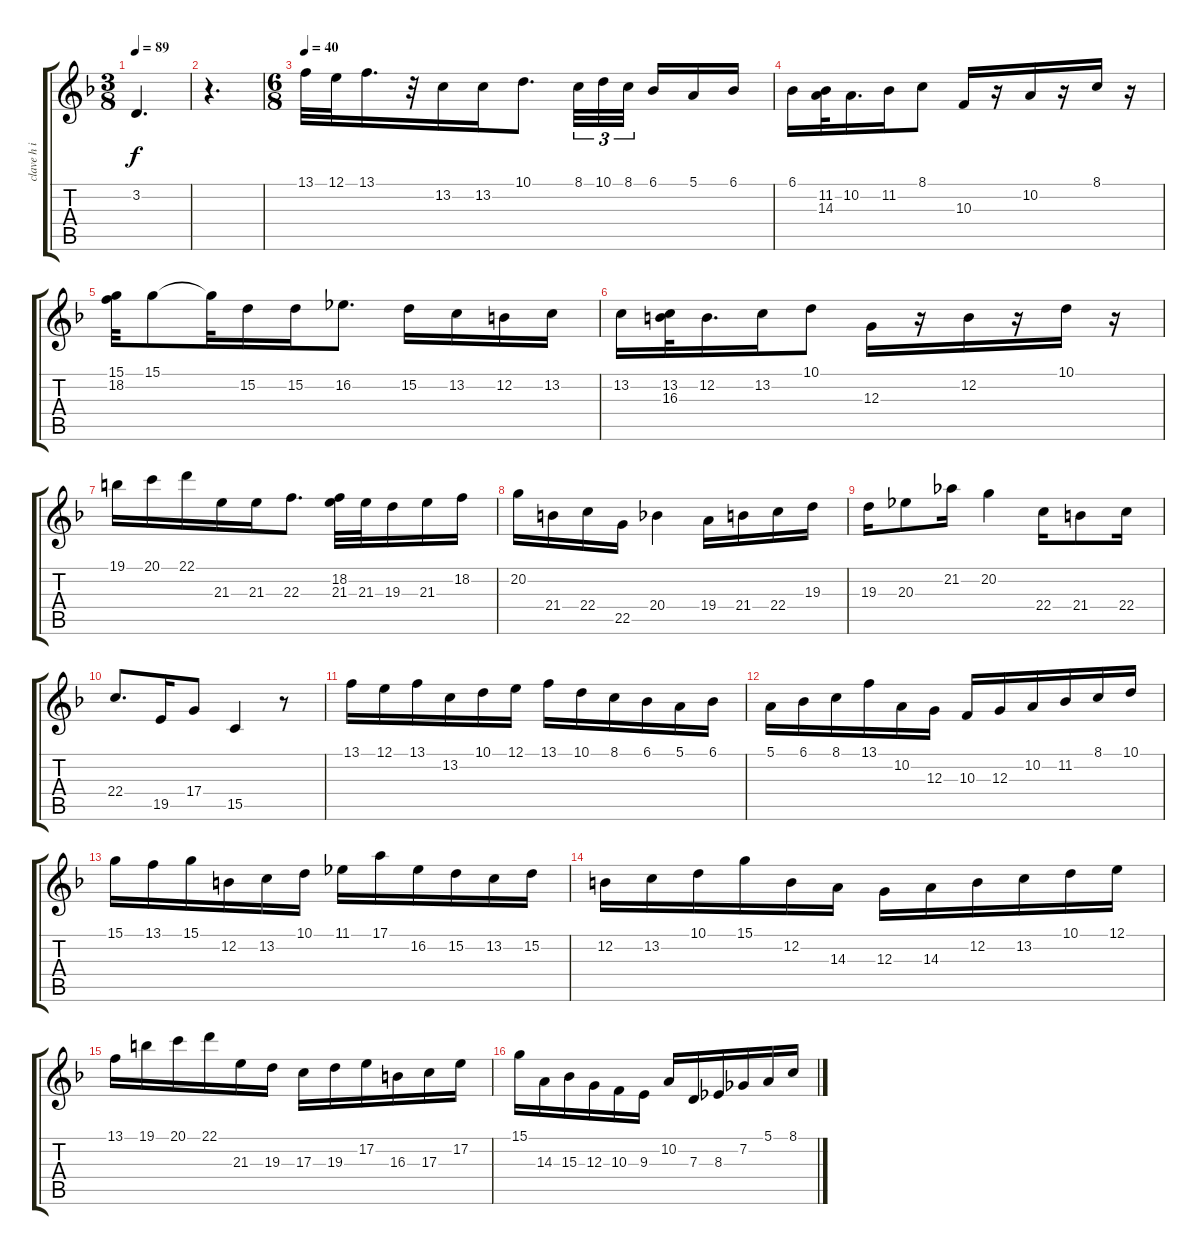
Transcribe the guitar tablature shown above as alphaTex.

\track ("clave h i" "clave h i") {instrument harpsichord}
\staff {score tabs}
\tuning (E4 B3 G3 D3 A2 E2) {hide}
\ts (3 8)
\tempo 89
\clef g2
\ks dminor
3.2.4{d dy f} |
r.4{d} |
\ts (6 8)
\tempo 40
13.1.32 12.1.32 13.1.16{d} r.32 13.2.16 13.2.16 10.1.8{d} 8.1.32{tu (3 2)} 10.1.32{tu (3 2)} 8.1.32{tu (3 2) beam splitsecondary} 6.1.16 5.1.16 6.1.16 |
6.1.16 (11.2 14.3).32 10.2.16{d} 11.2.16 8.1.8 10.3.16 r.16 10.2.16 r.16 8.1.16 r.16 |
(15.1 18.2).32 15.1.8 15.1{t}.32 15.2.16 15.2.16 16.2.8{d} 15.2.16 13.2.16 12.2.16 13.2.16 |
13.2.16 (13.2 16.3).32 12.2.16{d} 13.2.16 10.1.8 12.3.16 r.16 12.2.16 r.16 10.1.16 r.16 |
19.1.16 20.1.16 22.1.16 21.3.16 21.3.16 22.3.8{d} (18.2 21.3).32 21.3.32 19.3.16 21.3.16 18.2.16 |
20.2.16 21.4.16 22.4.16 22.5.16 20.4.4 19.4.16 21.4.16 22.4.16 19.3.16 |
19.3.16 20.3.8 21.2.16 20.2.4 22.4.16 21.4.8 22.4.16 |
22.4.8{d} 19.5.16 17.4.8 15.5.4 r.8 |
13.1.16 12.1.16 13.1.16 13.2.16 10.1.16 12.1.16 13.1.16 10.1.16 8.1.16 6.1.16 5.1.16 6.1.16 |
5.1.16 6.1.16 8.1.16 13.1.16 10.2.16 12.3.16 10.3.16 12.3.16 10.2.16 11.2.16 8.1.16 10.1.16 |
15.1.16 13.1.16 15.1.16 12.2.16 13.2.16 10.1.16 11.1.16 17.1.16 16.2.16 15.2.16 13.2.16 15.2.16 |
12.2.16 13.2.16 10.1.16 15.1.16 12.2.16 14.3.16 12.3.16 14.3.16 12.2.16 13.2.16 10.1.16 12.1.16 |
13.1.16 19.1.16 20.1.16 22.1.16 21.3.16 19.3.16 17.3.16 19.3.16 17.2.16 16.3.16 17.3.16 17.2.16 |
15.1.16 14.3.16 15.3.16 12.3.16 10.3.16 9.3.16 10.2.16 7.3.16 8.3.16 7.2.16 5.1.16 8.1.16
